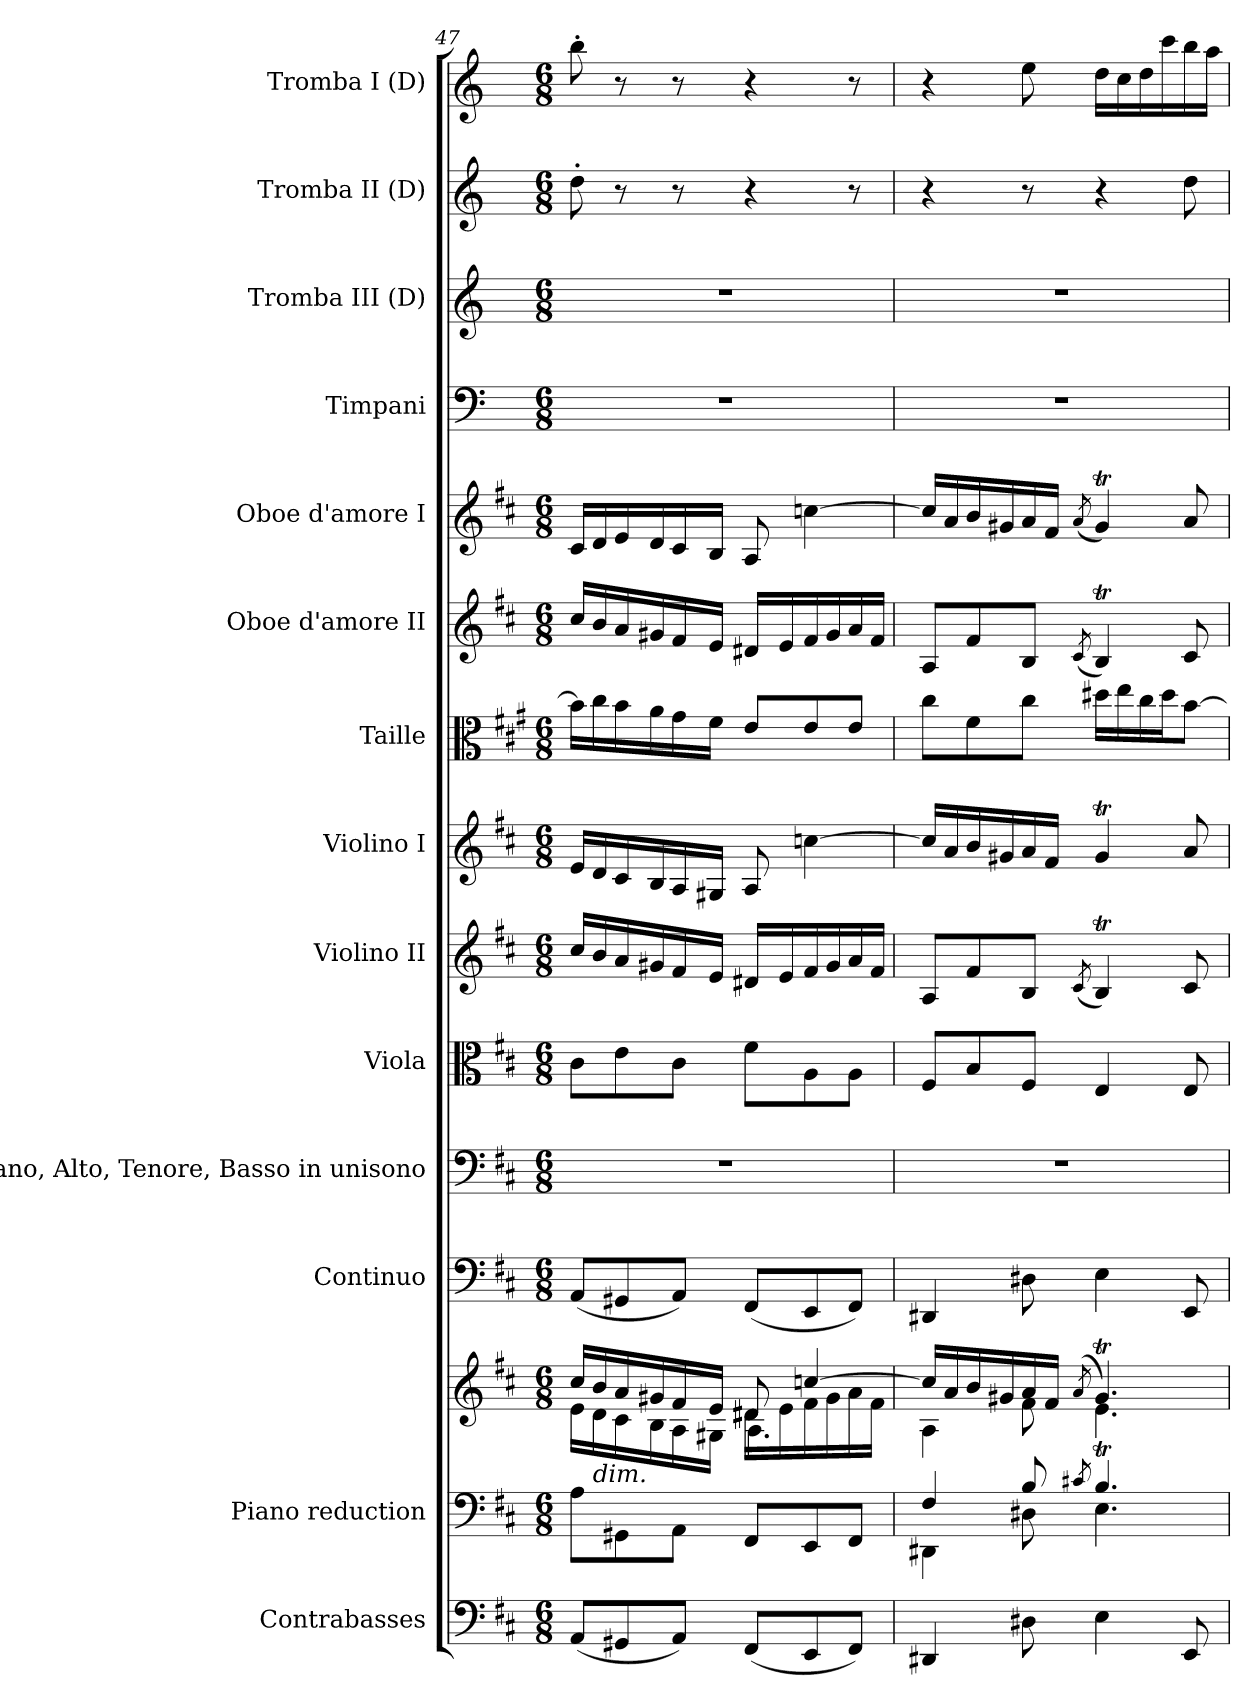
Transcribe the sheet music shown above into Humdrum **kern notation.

**kern	**kern	**kern	**kern	**kern	**kern	**kern	**kern	**kern	**kern	**kern	**kern	**kern	**kern	**kern
*part14	*part13	*part13	*part12	*part11	*part10	*part9	*part8	*part7	*part6	*part5	*part4	*part3	*part2	*part1
*staff15	*staff14	*staff13	*staff12	*staff11	*staff10	*staff9	*staff8	*staff7	*staff6	*staff5	*staff4	*staff3	*staff2	*staff1
*I"Contrabasses	*I"Piano reduction	*	*I"Continuo	*I"Soprano, Alto, Tenore, Basso in unisono	*I"Viola	*I"Violino II	*I"Violino I	*I"Taille	*I"Oboe d'amore II	*I"Oboe d'amore I	*I"Timpani	*I"Tromba III (D)	*I"Tromba II (D)	*I"Tromba I (D)
*I'Cbs.	*I'Pno	*	*	*	*	*	*	*	*I'Ob	*I'Ob	*I'Timp	*	*	*
*clefF4	*clefF4	*clefG2	*clefF4	*clefF4	*clefC3	*clefG2	*clefG2	*clefC3	*clefG2	*clefG2	*clefF4	*clefG2	*clefG2	*clefG2
*ITrd7c12	*	*	*	*	*	*	*	*ITrd4c7	*	*	*	*ITrd-1c-2	*ITrd-1c-2	*ITrd-1c-2
*k[f#c#]	*k[f#c#]	*k[f#c#]	*k[f#c#]	*k[f#c#]	*k[f#c#]	*k[f#c#]	*k[f#c#]	*k[f#c#]	*k[f#c#]	*k[f#c#]	*k[]	*k[f#c#]	*k[f#c#]	*k[f#c#]
*M6/8	*M6/8	*M6/8	*M6/8	*M6/8	*M6/8	*M6/8	*M6/8	*M6/8	*M6/8	*M6/8	*M6/8	*M6/8	*M6/8	*M6/8
=47	=47	=47	=47	=47	=47	=47	=47	=47	=47	=47	=47	=47	=47	=47
*	*	*^	*	*	*	*	*	*	*	*	*	*	*	*
*	*	*	*^	*	*	*	*	*	*	*	*	*	*	*	*
(<8AAA/L	8A\L	16cc#/LL	16e\LL	4.ryy	(<8AA/L	2.r	8c#\L	16cc#/LL	16e/LL	16e\LL]	16cc#/LL	16c#/LL	2.r	2.r	8ee'\	8ccc#'\
!	!	!LO:TX:b:i:t=dim.	!	!	!	!	!	!	!	!	!	!	!	!	!	!
.	.	16b/	16d\	.	.	.	.	16b/	16d/	16f#\	16b/	16d/	.	.	.	.
8GGG#X/	8GG#X\	16a/	16c#\	.	8GG#X/	.	8e\	16a/	16c#/	16e\	16a/	16e/	.	.	8r	8r
.	.	16g#X/	16B\	.	.	.	.	16g#X/	16B/	16d\	16g#X/	16d/	.	.	.	.
8AAA/J)	8AA\J	16f#/	16A\	.	8AA/J)	.	8c#\J	16f#/	16A/	16c#\	16f#/	16c#/	.	.	8r	8r
.	.	16e/JJ	16G#X\JJ	.	.	.	.	16e/JJ	16G#X/JJ	16B\JJ	16e/JJ	16B/JJ	.	.	.	.
(<8FFF#/L	8FF#/L	8d#X/	16d#\LL	4.A\	(<8FF#/L	.	8f#\L	16d#X/LL	8A/	8A/L	16d#X/LL	8A/	.	.	4r	4r
.	.	.	16e\	.	.	.	.	16e/	.	.	16e/	.	.	.	.	.
8EEE/	8EE/	[4ccn/	16f#\	.	8EE/	.	8A\	16f#/	[4ccn\	8A/	16f#/	[4ccn\	.	.	.	.
.	.	.	16g#\	.	.	.	.	16g#/	.	.	16g#/	.	.	.	.	.
8FFF#/J)	8FF#/J	.	16a\	.	8FF#/J)	.	8A\J	16a/	.	8A/J	16a/	.	.	.	8r	8r
.	.	.	16f#\JJ	.	.	.	.	16f#/JJ	.	.	16f#/JJ	.	.	.	.	.
*	*	*	*v	*v	*	*	*	*	*	*	*	*	*	*	*	*
=48	=48	=48	=48	=48	=48	=48	=48	=48	=48	=48	=48	=48	=48	=48	=48
*	*^	*	*	*	*	*	*	*	*	*	*	*	*	*	*
4DDD#X/	4F#/	4DD#X\	16cc/LL]	4A\	4DD#X/	2.r	8F#/L	8A/L	16cc/LL]	8f#\L	8A/L	16cc/LL]	2.r	2.r	4r	4r
.	.	.	16a/	.	.	.	.	.	16a/	.	.	16a/	.	.	.	.
.	.	.	16b/	.	.	.	8B/	8f#/	16b/	8B\	8f#/	16b/	.	.	.	.
.	.	.	16g#X/	.	.	.	.	.	16g#X/	.	.	16g#X/	.	.	.	.
8DD#X\	8B/	8D#X\	16a/	8f#\	8D#X\	.	8F#/J	8B/J	16a/	8f#\J	8B/J	16a/	.	.	8r	8ff#\
.	.	.	16f#/JJ	.	.	.	.	.	16f#/JJ	.	.	16f#/JJ	.	.	.	.
.	8qc#X/	.	(<8qa/	.	.	.	.	(<8qc#/	.	.	(<8qc#/	(<8qa/	.	.	.	.
4EE\	4.BT/	4.E\	4.g#t/)	4.e\	4E\	.	4E/	4BT/)	4g#t/	16g#X\LL	4BT/)	4g#t/)	.	.	4r	16ee\LL
.	.	.	.	.	.	.	.	.	.	16a\	.	.	.	.	.	16dd\
.	.	.	.	.	.	.	.	.	.	16f#\	.	.	.	.	.	16ee\
.	.	.	.	.	.	.	.	.	.	16g#\J	.	.	.	.	.	16ddd\
8EEE/	.	.	.	.	8EE/	.	8E/	8c#/	8a/	[8e\J	8c#/	8a/	.	.	8ee\	16ccc#\
.	.	.	.	.	.	.	.	.	.	.	.	.	.	.	.	16bb\JJ
*	*v	*v	*	*	*	*	*	*	*	*	*	*	*	*	*	*
*	*	*v	*v	*	*	*	*	*	*	*	*	*	*	*	*
=	=	=	=	=	=	=	=	=	=	=	=	=	=	=
*-	*-	*-	*-	*-	*-	*-	*-	*-	*-	*-	*-	*-	*-	*-
